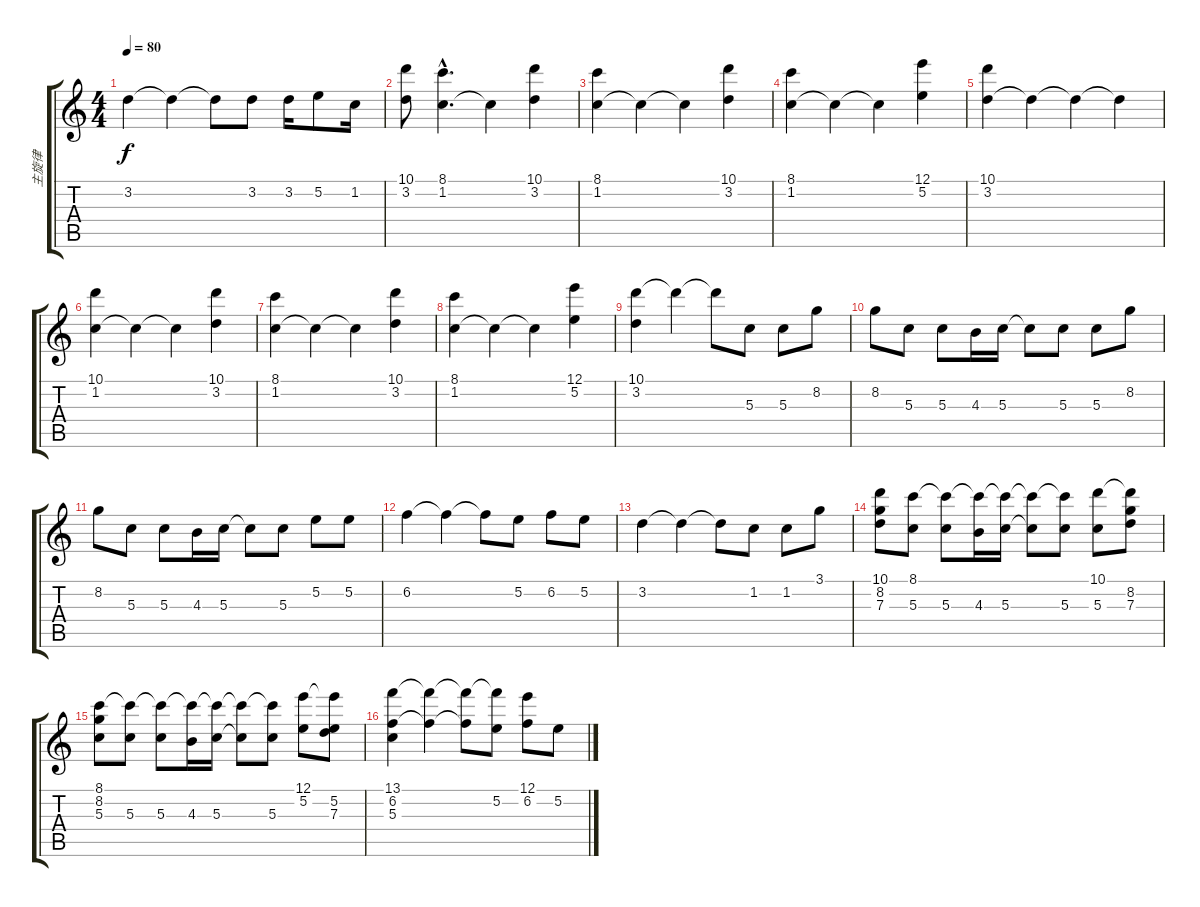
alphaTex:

\track ("主旋律" "主旋律") {instrument acousticguitarnylon}
\staff {score tabs}
\tuning (E4 B3 G3 D3 A2 E2) {hide}
\ts (4 4)
\tempo 80
\clef g2
\ks c
3.2.4{dy f} 3.2{t}.4 3.2{t}.8 3.2.8 3.2.16 5.2.8 1.2.16 |
(10.1 3.2).8 (8.1{hac} 1.2{hac}).4{d} 1.2{t}.4 (10.1 3.2).4 |
(8.1 1.2).4 1.2{t}.4 1.2{t}.4 (10.1 3.2).4 |
(8.1 1.2).4 1.2{t}.4 1.2{t}.4 (12.1 5.2).4 |
(10.1 3.2).4 3.2{t}.4 3.2{t}.4 3.2{t}.4 |
(10.1 1.2).4 1.2{t}.4 1.2{t}.4 (10.1 3.2).4 |
(8.1 1.2).4 1.2{t}.4 1.2{t}.4 (10.1 3.2).4 |
(8.1 1.2).4 1.2{t}.4 1.2{t}.4 (12.1 5.2).4 |
(10.1 3.2).4 10.1{t}.4 10.1{t}.8 5.3.8 5.3.8 8.2.8 |
8.2.8 5.3.8 5.3.8 4.3.16 5.3.16 5.3{t}.8 5.3.8 5.3.8 8.2.8 |
8.2.8 5.3.8 5.3.8 4.3.16 5.3.16 5.3{t}.8 5.3.8 5.2.8 5.2.8 |
6.2.4 6.2{t}.4 6.2{t}.8 5.2.8 6.2.8 5.2.8 |
3.2.4 3.2{t}.4 3.2{t}.8 1.2.8 1.2.8 3.1.8 |
(10.1 8.2 7.3).8 (8.1 5.3).8 (8.1{t} 5.3).8 (8.1{t} 4.3).16 (8.1{t} 5.3).16 (8.1{t} 5.3{t}).8 (8.1{t} 5.3).8 (10.1 5.3).8 (10.1{t} 8.2 7.3).8 |
(8.1 8.2 5.3).8 (8.1{t} 5.3).8 (8.1{t} 5.3).8 (8.1{t} 4.3).16 (8.1{t} 5.3).16 (8.1{t} 5.3{t}).8 (8.1{t} 5.3).8 (12.1 5.2).8 (12.1{t} 5.2 7.3).8 |
(13.1 6.2 5.3).4 (13.1{t} 6.2{t}).4 (13.1{t} 6.2{t}).8 (13.1{t} 5.2).8 (12.1 6.2).8 5.2.8
